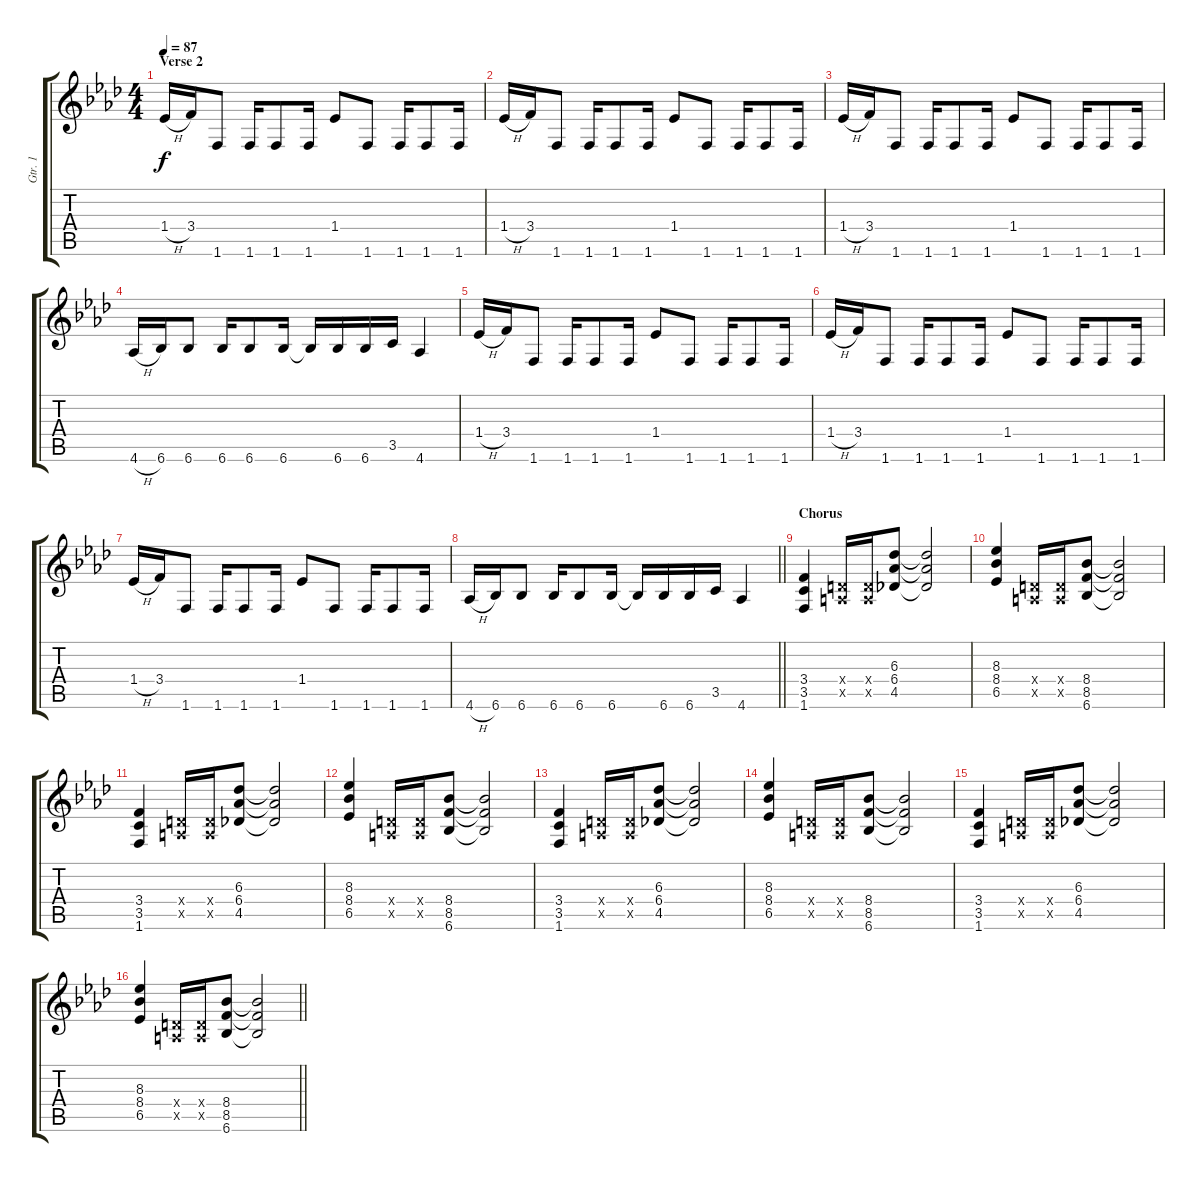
\track ("Gtr. 1" "Gtr. 1") {instrument electricguitarjazz}
\staff {score tabs}
\tuning (E4 B3 G3 D3 A2 E2) {hide}
\ts (4 4)
\section ("" "Verse 2")
\tempo 87
\clef g2
\ks fminor
1.4{h}.16{dy f} 3.4.16 1.6.8 1.6.16 1.6.8 1.6.16 1.4.8 1.6.8 1.6.16 1.6.8 1.6.16 |
1.4{h}.16 3.4.16 1.6.8 1.6.16 1.6.8 1.6.16 1.4.8 1.6.8 1.6.16 1.6.8 1.6.16 |
1.4{h}.16 3.4.16 1.6.8 1.6.16 1.6.8 1.6.16 1.4.8 1.6.8 1.6.16 1.6.8 1.6.16 |
4.6{h}.16 6.6.16 6.6.8 6.6.16 6.6.8 6.6.16 6.6{t}.16 6.6.16 6.6.16 3.5.16 4.6.4 |
1.4{h}.16 3.4.16 1.6.8 1.6.16 1.6.8 1.6.16 1.4.8 1.6.8 1.6.16 1.6.8 1.6.16 |
1.4{h}.16 3.4.16 1.6.8 1.6.16 1.6.8 1.6.16 1.4.8 1.6.8 1.6.16 1.6.8 1.6.16 |
1.4{h}.16 3.4.16 1.6.8 1.6.16 1.6.8 1.6.16 1.4.8 1.6.8 1.6.16 1.6.8 1.6.16 |
\barLineRight lightlight
4.6{h}.16 6.6.16 6.6.8 6.6.16 6.6.8 6.6.16 6.6{t}.16 6.6.16 6.6.16 3.5.16 4.6.4 |
\section ("" "Chorus")
(3.4 3.5 1.6).4 (0.4{x} 0.5{x}).16 (0.4{x} 0.5{x}).16 (6.3 6.4 4.5).8 (6.3{t} 6.4{t} 4.5{t}).2 |
(8.3 8.4 6.5).4 (0.4{x} 0.5{x}).16 (0.4{x} 0.5{x}).16 (8.4 8.5 6.6).8 (8.4{t} 8.5{t} 6.6{t}).2 |
(3.4 3.5 1.6).4 (0.4{x} 0.5{x}).16 (0.4{x} 0.5{x}).16 (6.3 6.4 4.5).8 (6.3{t} 6.4{t} 4.5{t}).2 |
(8.3 8.4 6.5).4 (0.4{x} 0.5{x}).16 (0.4{x} 0.5{x}).16 (8.4 8.5 6.6).8 (8.4{t} 8.5{t} 6.6{t}).2 |
(3.4 3.5 1.6).4 (0.4{x} 0.5{x}).16 (0.4{x} 0.5{x}).16 (6.3 6.4 4.5).8 (6.3{t} 6.4{t} 4.5{t}).2 |
(8.3 8.4 6.5).4 (0.4{x} 0.5{x}).16 (0.4{x} 0.5{x}).16 (8.4 8.5 6.6).8 (8.4{t} 8.5{t} 6.6{t}).2 |
(3.4 3.5 1.6).4 (0.4{x} 0.5{x}).16 (0.4{x} 0.5{x}).16 (6.3 6.4 4.5).8 (6.3{t} 6.4{t} 4.5{t}).2 |
\barLineRight lightlight
(8.3 8.4 6.5).4 (0.4{x} 0.5{x}).16 (0.4{x} 0.5{x}).16 (8.4 8.5 6.6).8 (8.4{t} 8.5{t} 6.6{t}).2
